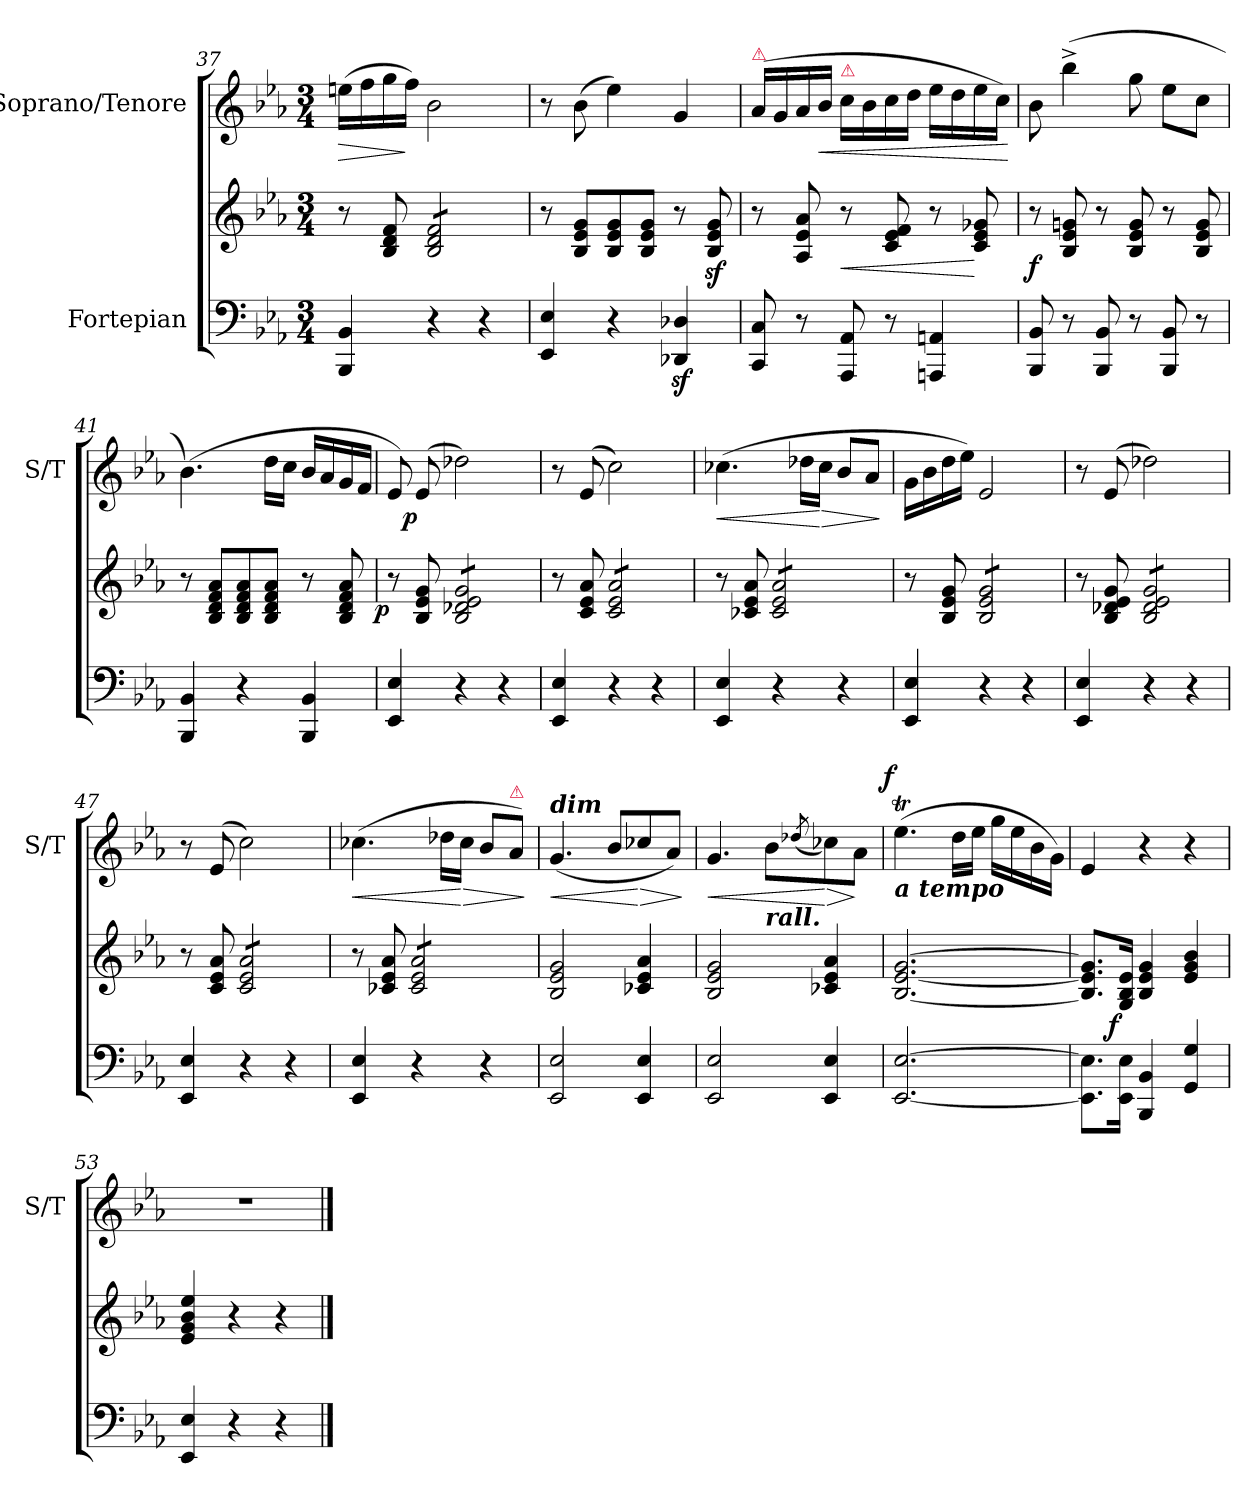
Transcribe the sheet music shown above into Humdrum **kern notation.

**kern	**kern	**dynam	**kern	**dynam
*part2	*part2	*part2	*part1	*part1
*staff3	*staff2	*staff2/3	*staff1	*staff1
*I"Fortepian	*	*	*I"Soprano/Tenore	*
*	*	*	*I'S/T	*
*clefF4	*clefG2	*	*clefG2	*
*k[b-e-a-]	*k[b-e-a-]	*	*k[b-e-a-]	*
*M3/4	*M3/4	*	*M3/4	*
=37	=37	=37	=37	=37
!	!	!	!	!LO:HP:b
4BBB-/ 4BB-/	8r	.	(>16een\LL	>
.	.	.	16ff\	.
.	8B-/ 8d/ 8f/	.	16gg\	.
.	.	.	16ff\JJ)	]
*	*tremolo	*	*	*
4r	8B-/ 8d/ 8f/L	.	2b-\	.
.	8B-/ 8d/ 8f/	.	.	.
4r	8B-/ 8d/ 8f/	.	.	.
.	8B-/ 8d/ 8f/J	.	.	.
*	*Xtremolo	*	*	*
=38	=38	=38	=38	=38
4EE-/ 4E-/	8r	.	8r	.
.	8B-/ 8e-/ 8g/L	.	(>8b-\	.
4r	8B-/ 8e-/ 8g/	.	4ee-\)	.
.	8B-/ 8e-/ 8g/J	.	.	.
4DD-Xz</ 4D-Xz</	8r	.	4g/	.
.	8B-z>/ 8e-z>/ 8gz>/	.	.	.
=39	=39	=39	=39	=39
!	!	!	!LO:TX:a:color=crimson:t=⚠	!
8CC/ 8C/	8r	.	(>16a-/LL	.
.	.	.	16g/	.
8r	8A-/ 8e-/ 8a-/	.	16a-/	.
!	!	!	!	!LO:HP:b
.	.	.	16b-/JJ	<
!	!	!	!LO:TX:a:color=crimson:t=⚠	!
8AAA-/ 8AA-/	8r	<	16cc\LL	.
.	.	.	16b-\	.
8r	8c/ 8e-/ 8f/	.	16cc\	.
.	.	.	16dd\JJ	.
4AAAn/ 4AAn/	8r	.	16ee-\LL	.
.	.	.	16dd\	.
.	8c/ 8e-/ 8g-X/	[	16ee-\	.
.	.	.	16cc\JJ)	.
.	.	.	.	[
=40	=40	=40	=40	=40
8BBB-/ 8BB-/	8r	f	8b-\	.
8r	8B-/ 8e-/ 8gn/	.	(>4bb-^<\	.
8BBB-/ 8BB-/	8r	.	.	.
8r	8B-/ 8e-/ 8g/	.	8gg\	.
8BBB-/ 8BB-/	8r	.	8ee-\L	.
8r	8B-/ 8e-/ 8g/	.	8cc\J	.
=41	=41	=41	=41	=41
4BBB-/ 4BB-/	8r	.	(>4.b-\)	.
.	8B-/ 8d/ 8f/ 8a-/L	.	.	.
4r	8B-/ 8d/ 8f/ 8a-/	.	.	.
.	8B-/ 8d/ 8f/ 8a-/J	.	16dd\LL	.
.	.	.	16cc\JJ	.
4BBB-/ 4BB-/	8r	.	16b-/LL	.
.	.	.	16a-/	.
.	8B-/ 8d/ 8f/ 8a-/	.	16g/	.
.	.	.	16f/JJ	.
=42	=42	=42	=42	=42
!	!	!LO:DY:b:rj	!	!
4EE-/ 4E-/	8r	p	8e-/)	.
!	!	!	!	!LO:DY:b:rj
.	8B-/ 8e-/ 8g/	.	(>8e-/	p
*	*tremolo	*	*	*
4r	8B-/ 8d-X/ 8e-/ 8g/L	.	2dd-X\)	.
.	8B-/ 8d-X/ 8e-/ 8g/	.	.	.
4r	8B-/ 8d-X/ 8e-/ 8g/	.	.	.
.	8B-/ 8d-X/ 8e-/ 8g/J	.	.	.
*	*Xtremolo	*	*	*
=43	=43	=43	=43	=43
4EE-/ 4E-/	8r	.	8r	.
.	8c/ 8e-/ 8a-/	.	(>8e-/	.
*	*tremolo	*	*	*
4r	8c/ 8e-/ 8a-/L	.	2cc\)	.
.	8c/ 8e-/ 8a-/	.	.	.
4r	8c/ 8e-/ 8a-/	.	.	.
.	8c/ 8e-/ 8a-/J	.	.	.
*	*Xtremolo	*	*	*
=44	=44	=44	=44	=44
!	!	!	!	!LO:HP:b
4EE-/ 4E-/	8r	.	(>4.cc-X\	<
.	8c-X/ 8e-/ 8a-/	.	.	.
*	*tremolo	*	*	*
4r	8c-/ 8e-/ 8a-/L	.	.	.
.	8c-/ 8e-/ 8a-/	.	16dd-X\LL	.
!	!	!	!	!LO:HP:n=1:b
.	.	.	16cc-\JJ	[ >
4r	8c-/ 8e-/ 8a-/	.	8b-/L	.
.	8c-/ 8e-/ 8a-/J	.	8a-/J	.
*	*Xtremolo	*	*	*
.	.	.	.	]
=45	=45	=45	=45	=45
4EE-/ 4E-/	8r	.	16g\LL	.
.	.	.	16b-\	.
.	8B-/ 8e-/ 8g/	.	16dd\	.
.	.	.	16ee-\JJ)	.
*	*tremolo	*	*	*
4r	8B-/ 8e-/ 8g/L	.	2e-/	.
.	8B-/ 8e-/ 8g/	.	.	.
4r	8B-/ 8e-/ 8g/	.	.	.
.	8B-/ 8e-/ 8g/J	.	.	.
*	*Xtremolo	*	*	*
=46	=46	=46	=46	=46
4EE-/ 4E-/	8r	.	8r	.
.	8B-/ 8d-X/ 8e-/ 8g/	.	(>8e-/	.
*	*tremolo	*	*	*
4r	8B-/ 8d-/ 8e-/ 8g/L	.	2dd-X\)	.
.	8B-/ 8d-/ 8e-/ 8g/	.	.	.
4r	8B-/ 8d-/ 8e-/ 8g/	.	.	.
.	8B-/ 8d-/ 8e-/ 8g/J	.	.	.
*	*Xtremolo	*	*	*
=47	=47	=47	=47	=47
4EE-/ 4E-/	8r	.	8r	.
.	8c/ 8e-/ 8a-/	.	(>8e-/	.
*	*tremolo	*	*	*
4r	8c/ 8e-/ 8a-/L	.	2cc\)	.
.	8c/ 8e-/ 8a-/	.	.	.
4r	8c/ 8e-/ 8a-/	.	.	.
.	8c/ 8e-/ 8a-/J	.	.	.
*	*Xtremolo	*	*	*
=48	=48	=48	=48	=48
!	!	!	!	!LO:HP:b
4EE-/ 4E-/	8r	.	(>4.cc-X\	<
.	8c-X/ 8e-/ 8a-/	.	.	.
*	*tremolo	*	*	*
4r	8c-/ 8e-/ 8a-/L	.	.	.
.	8c-/ 8e-/ 8a-/	.	16dd-X\LL	.
!	!	!	!	!LO:HP:n=1:b
.	.	.	16cc-\JJ	[ >
4r	8c-/ 8e-/ 8a-/	.	8b-/L	.
!	!	!	!LO:TX:a:color=crimson:t=⚠	!
.	8c-/ 8e-/ 8a-/J	.	8a-/J)	.
*	*Xtremolo	*	*	*
.	.	.	.	]
=49	=49	=49	=49	=49
!	!	!	!LO:TX:Bi:t=dim	!
!	!	!	!	!LO:HP:b
2EE-/ 2E-/	2B-/ 2e-/ 2g/	.	(<4.g/	<
.	.	.	8b-/L	.
!	!	!	!	!LO:HP:n=1:b
4EE-/ 4E-/	4c-X/ 4e-/ 4a-/	.	8cc-X/	[ >
.	.	.	8a-/J)	.
.	.	.	.	]
=50	=50	=50	=50	=50
!	!	!	!	!LO:HP:b
2EE-/ 2E-/	2B-/ 2e-/ 2g/	.	4.g/	<
!	!	!	!LO:TX:b:Bi:t=rall.	!
.	.	.	8b-\L	.
.	.	.	(<8qdd-X/	.
!	!	!	!	!LO:HP:n=1:b
4EE-/ 4E-/	4c-X/ 4e-/ 4a-/	.	8cc-X\)	[ >
.	.	.	8a-\J	]
=51	=51	=51	=51	=51
!	!	!	!LO:TX:b:Bi:t=a tempo	!
!	!	!	!	!LO:DY:a:rj
[2.EE-/ [2.E-/	[2.B-/ [2.e-/ [2.g/	.	(>4.ee-T\	f
.	.	.	16dd\LL	.
.	.	.	16ee-\JJ	.
.	.	.	16gg\LL	.
.	.	.	16ee-\	.
.	.	.	16b-\	.
.	.	.	16g\JJ)	.
=52	=52	=52	=52	=52
8.EE-]\ 8.E-]\L	8.B-]/ 8.e-]/ 8.g]/L	.	4e-/	.
!	!	!LO:DY:b:rj	!	!
16EE-\ 16E-\Jk	16G/ 16B-/ 16e-/Jk	f	.	.
4BBB-/ 4BB-/	4B-/ 4e-/ 4g/	.	4r	.
4GG/ 4G/	4e-/ 4g/ 4b-/	.	4r	.
=53	=53	=53	=53	=53
4EE-/ 4E-/	4e-/ 4g/ 4b-/ 4ee-/	.	2.r	.
4r	4r	.	.	.
4r	4r	.	.	.
==	==	==	==	==
*-	*-	*-	*-	*-
